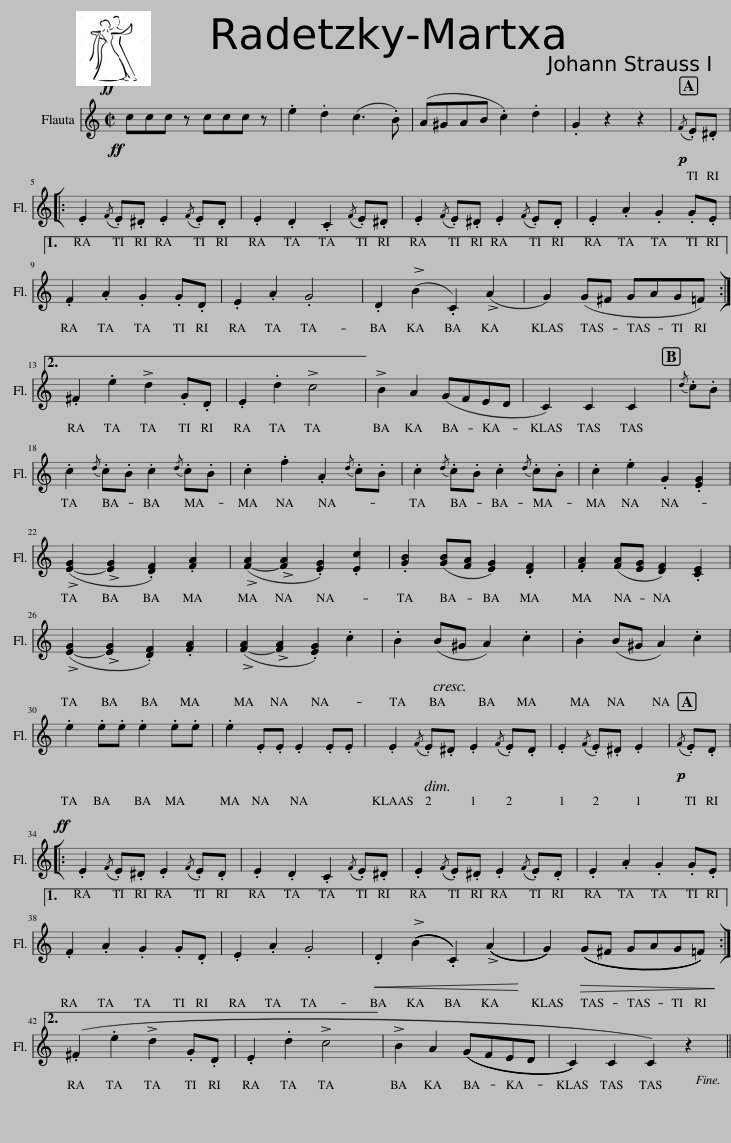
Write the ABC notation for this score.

X:1
%%score 1 2 { 3 | 4 }
L:1/8
M:2/2
I:linebreak $
K:C
V:1 perc stafflines=1
K:none
V:2 treble
V:3 treble
V:4 bass
V:1
!ff! ^A, ^A, ^A, z ^A, ^A, ^A, z | ^A,2 ^A,2 ^A,3 ^A, | ^A, ^A, ^A, ^A, ^A,2 ^A,2 | z2 z2 z2 E, E, |:$!p! E, z!ff! E, E, E, z E, E, | %5
 E, z E, z E, z E, E, | E, z E, E, E, z E, E, | E, z E, z E, z E, E, |1$ E, z E, z E, z E, E, | E, z E, z E, z z2 | %10
 E, z E,2 E, z E,2 | E, z E,2 E,2 E, E, :|2$ E, z E, z E, z E, E, | E, z E, z E, z z2 || E, z E,2 E, z E,2 | %15
 E, z E,2 E,2 | E, E, |$ E, z E, E, E, z E, E, | E, z E, z E, z E, E, | E, z E, E, E, z E, E, | %20
 E, z E, z E, z E, z |$ E,4 E, z E, z | E,4 E, z E, z | E, z E, E, E, z E, z | E, z E, E, E, z E, z |$ %25
 E,4 E, z E, z | E,4 E, z E, z | E, z E, E, E, z E, z | E, z E, E, E, z E, z |$!ff! E,2 E, E, E,2 E, E, | %30
 E,2 E, E, E,2 E, E, | E, z E, E, E, z E, E, | E, z E, E, E, z E, E, |:$ E, z E, E, E, z E, E, | E, z E, z E, z E, E, | %35
 E, z E, E, E, z E, E, | E, z E, z E, z E, E, |1$ E, z E, z E, z E, E, | E, z E, z E, z E, E, |!<(! E, z E,2 E, z E,2!<)! | %40
 E, z!>(! E, E, E, E, E, E,!>)! :|2$ E, z E, z E,4 | E, z E, z E,4 || E,3 E, E, E, E, E, | E,2 E,2 E,2 z2!fine! |] %45
V:2
!ff!!ff! ccc z ccc z | .e2 .d2 (c3 .B) | (A^GAB .c2) .d2 | .G2 z2 z2!p!{/F} .E.^D |:$ .E2{/F} .E.^D .E2{/F} .E.D | %5
 .E2 .D2 .C2{/F} .E.^D | .E2{/F} .E.^D .E2{/F} .E.D | .E2 .A2 .G2 .G.E |1$ .F2 .A2 .G2 .G.D | .E2 .A2 .G4 | %10
 .D2 (!>!B2 .C2) (!>!A2 | G2) (G^F GAG=F) :|2$ .^F2 .e2 !>!d2 .G.D | .E2 .d2 !>!c4 || !>!B2 A2 (GFED | %15
 C2) C2 C2 |{/d} .c.B |$ .c2{/d} .c.B .c2{/d} .c.B | .c2 .f2 .A2{/d} .c.B | .c2{/d} .c.B .c2{/d} .c.B | %20
 .c2 .e2 .G2 .[EG]2 |$ (!>![E-G]2 !>![EG]2 .[DF]2) .[FA]2 | (!>![F-A]2 !>![FA]2 .[EG]2) .[Ec]2 | .[GB]2 ([GB][FA] [EG]2) .[DF]2 | .[FA]2 ([FA][EG] [DF]2) .[CE]2 |$ %25
 (!>![E-G]2 !>![EG]2 .[DF]2) .[FA]2 | (!>![F-A]2 !>![FA]2 .[EG]2) .c2 | .B2 (B^G A2) .c2 | .B2 (B^G A2) .c2 |$ .e2 .e.e .e2 .e.e | %30
 .e2 .E.E .E2 .E.E | .E2{/F} .E.^D .E2{/F} .E.D | .E2{/F} .E.^D .E2!p!{/F} .E.D |:$!ff! .E2{/F} .E.^D .E2{/F} .E.D | .E2 .D2 .C2{/F} .E.^D | %35
 .E2{/F} .E.^D .E2{/F} .E.D | .E2 .A2 .G2 .G.E |1$ .F2 .A2 .G2 .G.D | .E2 .A2 .G4 |!<(! .D2 ((((!>!B2 .C2)))) ((((!>!A2!<)! | %40
 G2))))!>(! ((((G^F GAG=F))))!>)! :|2$ (.^F2 .e2 !>!d2 .G.D | .E2 .d2 !>!c4 || !>!B2 A2 (((GFED | C2))) C2 C2) z2 |] %45
V:3
!ff! [E,C] [E,C] [E,C] z [E,C] [E,C] [E,C] z | .E2 .D2 (C3 .B,) | (A, ^G, A, B, .C2) .[^F,D]2 | .G,2 z2 z2!p!{/F} .E .^D |:$ .E z{/F} .E .^D .E z{/F} .E .D | %5
 .E z .D z .C z{/F} .E .^D | .E z{/F} .E .^D .E z{/F} .E .D | .E z .A z .G z .G .E |1$ .F z .A z .G z .G .D | .E z .A z .G z .G .E | %10
 .D z (!>!B2 .C) z (!>!A2 | G) z (G ^F G A G =F) :|2$ .^F z .e z !>!d4 | .E z .d z !>!c4 || !>!B3 A (G F E D | %15
 C2) [E,C]2 [E,C]2 |{/d} .c .B |$ .c z{/d} .c .B .c z{/d} .c .B | .c z .f z .A z{/d} .c .B | .c z{/d} .c .B .c z{/d} .c .B | %20
 .c z .e z .G z .[EG] z |$ (!>![EG]4 .[DF]) z .[FA] z | (!>![FA]4 .[EG]) z .[Ec] z | .[GB] z ([GB] [FA] [EG]) z .[DF] z | .[FA] z ([FA] [EG] [DF]) z .[CE] z |$ %25
 (!>![EG]4 .[DF]) z .[FA] z | (!>![FA]4 .[EG]) z .c z | .B z (B ^G A) z .c z | .B z (B ^G A) z .c z |$!ff! .e2 .e .e .e2 .e .e | %30
 .e2 .E .E .E2 .E .E | .E z{/F} .E .^D .E z{/F} .E .D | .E z{/F} .E .^D .E z{/F} .E .D |:$ .E z{/F} .E .^D .E z{/F} .E .D | .E z .D z .C z{/F} .E .^D | %35
 .E z{/F} .E .^D .E z{/F} .E .D | .E z .A z .G z .G .E |1$ .F z .A z .G z .G .D | .E z .A z .G z .G .E |!<(! .D z (!>!B2 .C) z (!>!A2!<)! | %40
 G) z!>(! (G ^F G A G =F)!>)! :|2$ .^F z .e z !>!d4 | .E z .d z !>!c4 || !>!B3 A G F E D | C2 .[E,C]2 .[E,C]2 z2 |] %45
V:4
 [C,,G,,] [C,,G,,] [C,,G,,] z [C,,G,,] [C,,G,,] [C,,G,,] z | .C,2 .B,,2 (A,,3 .G,,) | [^F,,C,D,]2 z2 z2 .[D,,A,,C,]2 | [G,,B,,]2 z2 z4 |:$ C,,2 [E,,G,,C,]2 C,,2 [E,,G,,C,]2 | %5
 C,,2 [E,,G,,C,]2 C,,2 [E,,G,,C,]2 | C,,2 [E,,G,,C,]2 C,,2 [E,,G,,C,]2 | C,,2 [E,,G,,C,]2 C,,2 [E,,G,,C,]2 |1$ B,,,2 [F,,G,,B,,]2 G,,,2 [F,,G,,B,,]2 | C,,2 [E,,G,,C,]2 C,,2 [E,,G,,C,]2 | %10
 D,,2 [G,,B,,]2 D,,2 [^F,,C,]2 | [G,,B,,]2 z2 [G,,B,,D,]4 :|2$ D,,2 [A,,C,]2 D,,2 [A,,C,]2 | G,,,2 [E,,G,,C,]2 G,,,2 [E,,G,,C,]2 || [G,,,D,,F,,]2 z2 [G,,,B,,,F,,]2 z2 | %15
 [C,,E,,G,,]2 [C,,E,,G,,]2 [C,,E,,G,,]2 | z2 |$ C,,2 [F,,A,,C,]2 C,,2 [F,,A,,C,]2 | C,,2 [F,,A,,C,]2 C,,2 [F,,A,,C,]2 | C,,2 [E,,G,,C,]2 C,,2 [E,,G,,C,]2 | %20
 C,,2 [E,,G,,C,]2 C,,2 [E,,G,,C,]2 |$ G,,,2 [F,,G,,B,,]2 [F,,G,,B,,]2 [F,,G,,B,,]2 | G,,,2 [E,,G,,C,]2 [E,,G,,C,]2 [E,,G,,C,]2 | G,,,2 [F,,G,,B,,]2 [F,,G,,B,,]2 [F,,G,,B,,]2 | C,,2 [E,,G,,C,]2 [E,,G,,C,]2 [E,,G,,C,]2 |$ %25
 G,,,2 [F,,G,,B,,]2 [F,,G,,B,,]2 [F,,G,,B,,]2 | C,,2 [E,,G,,C,]2 [E,,G,,C,]2 [E,,G,,C,]2 | [E,,^G,,B,,]4 [E,,A,,C,]2 [E,,A,,C,]2 | [E,,^G,,B,,]4 [E,,A,,C,]2 [E,,A,,C,]2 |$ [E,,^G,,B,,]2 [E,,A,,C,]2 [E,,G,,B,,]2 [E,,A,,C,]2 | %30
 [E,,^G,,B,,]2 [E,,A,,C,]2 [E,,G,,B,,]2 [E,,A,,C,]2 | [E,,^G,,B,,]2 z2 [E,,G,,B,,]2 z2 | [E,,^G,,B,,]2 z2 [E,,G,,B,,]2 z2 |:$ C,,2 [E,,G,,C,]2 C,,2 [E,,G,,C,]2 | C,,2 [E,,G,,C,]2 C,,2 [E,,G,,C,]2 | %35
 C,,2 [E,,G,,C,]2 C,,2 [E,,G,,C,]2 | C,,2 [E,,G,,C,]2 C,,2 [E,,G,,C,]2 |1$ B,,,2 [F,,G,,B,,]2 G,,,2 [F,,G,,B,,]2 | C,,2 [E,,G,,C,]2 C,,2 [E,,G,,C,]2 | D,,2 [G,,B,,]2 D,,2 [^F,,C,]2 | %40
 [G,,B,,]2 z2 [G,,B,,D,]4 :|2$ D,,2 [A,,C,]2 D,,2 [A,,C,]2 | G,,,2 [E,,G,,C,]2 G,,,2 [E,,G,,C,]2 || [G,,,D,,F,,]2 z2 [G,,,B,,,F,,]2 z2 | [C,,E,,G,,]2 .[C,,E,,G,,]2 .[C,,E,,G,,]2 z2 |] %45
